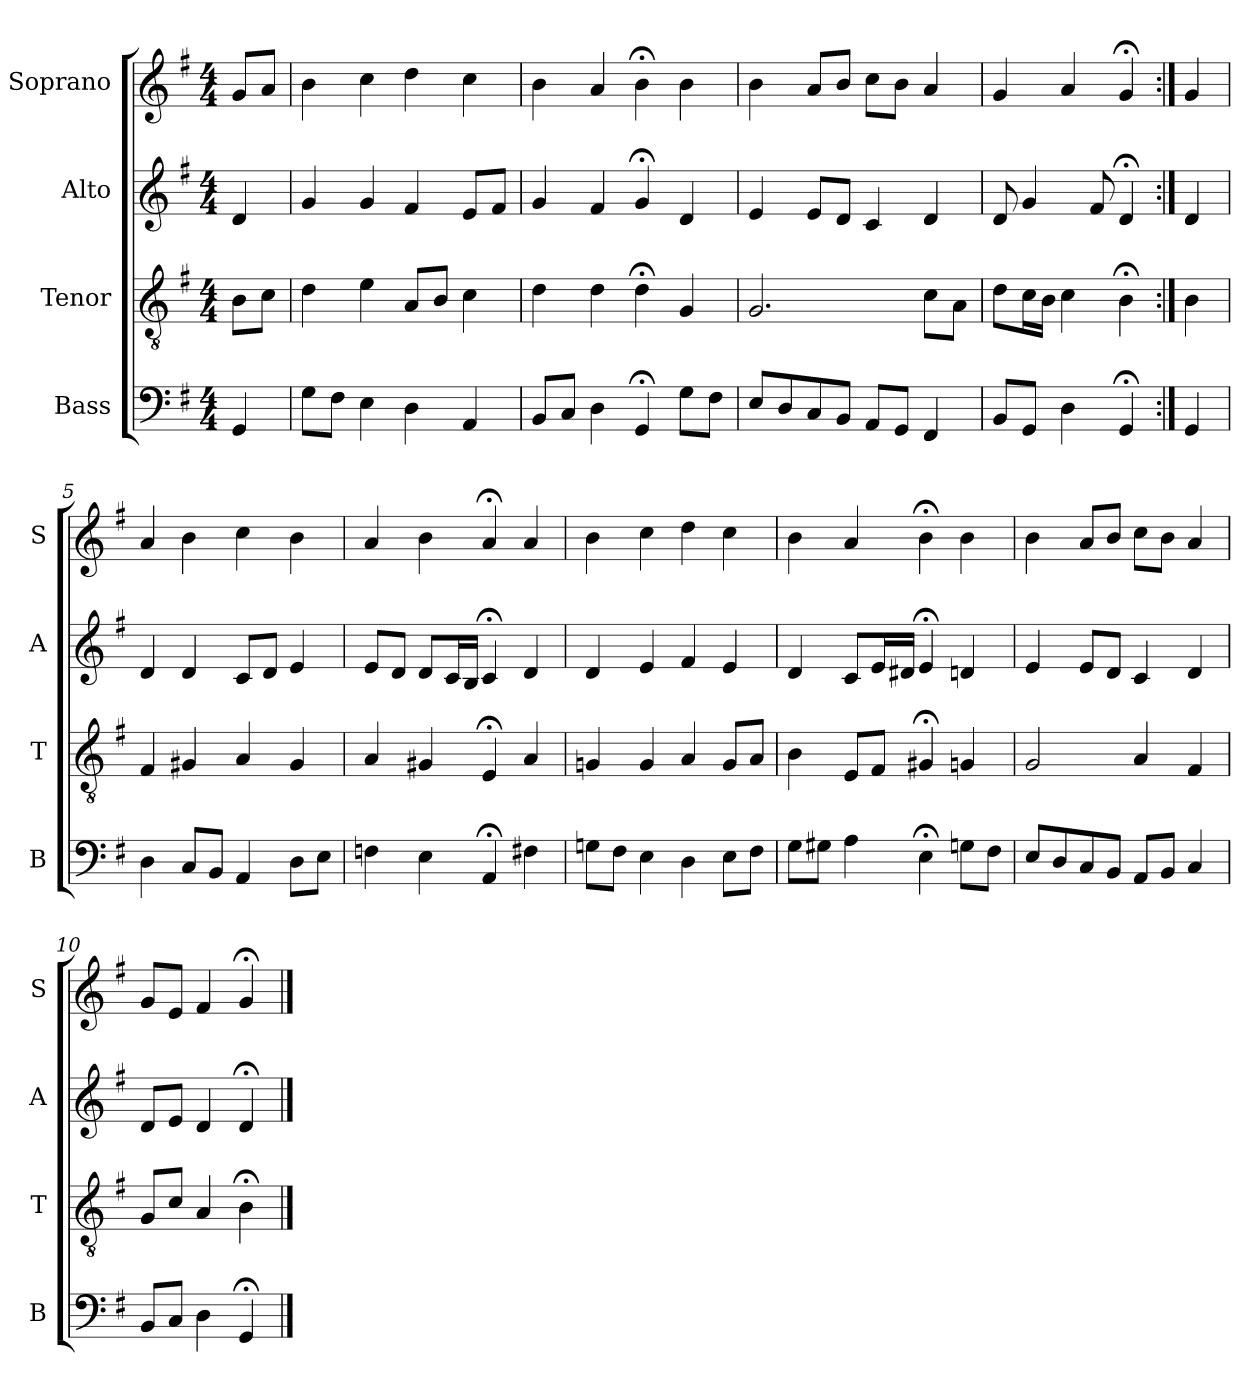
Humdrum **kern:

**kern	**kern	**kern	**kern
*part4	*part3	*part2	*part1
*staff4	*staff3	*staff2	*staff1
*I"Bass	*I"Tenor	*I"Alto	*I"Soprano
*I'B	*I'T	*I'A	*I'S
*clefF4	*clefGv2	*clefG2	*clefG2
*k[f#]	*k[f#]	*k[f#]	*k[f#]
*G:	*G:	*G:	*G:
*M4/4	*M4/4	*M4/4	*M4/4
*MM100	*MM100	*MM100	*MM100
=	=	=	=
4GG	8BL	4d	8gL
.	8cJ	.	8aJ
=1	=1	=1	=1
8GL	4d	4g	4b
8F#J	.	.	.
4E	4e	4g	4cc
4D	8AL	4f#	4dd
.	8BJ	.	.
4AA	4c	8eL	4cc
.	.	8f#J	.
=2	=2	=2	=2
8BBL	4d	4g	4b
8CJ	.	.	.
4D	4d	4f#	4a
4GG;<	4d;<	4g;<	4b;<
8GL	4G	4d	4b
8F#J	.	.	.
=3	=3	=3	=3
8EL	2.G	4e	4b
8D	.	.	.
8C	.	8eL	8aL
8BBJ	.	8dJ	8bJ
8AAL	.	4c	8ccL
8GGJ	.	.	8bJ
4FF#	8cL	4d	4a
.	8AJ	.	.
=4	=4	=4	=4
8BBL	8dL	8d	4g
8GGJ	16cL	4g	.
.	16BJJ	.	.
4D	4c	.	4a
.	.	8f#	.
4GG;<	4B;<	4d;<	4g;<
=:|!	=:|!	=:|!	=:|!
4GG	4B	4d	4g
=5	=5	=5	=5
4D	4F#	4d	4a
8CL	4G#X	4d	4b
8BBJ	.	.	.
4AA	4A	8cL	4cc
.	.	8dJ	.
8DL	4G#	4e	4b
8EJ	.	.	.
=6	=6	=6	=6
4Fn	4A	8eL	4a
.	.	8dJ	.
4E	4G#X	8dL	4b
.	.	16cL	.
.	.	16BJJ	.
4AA;<	4E;<	4c;<	4a;<
4F#X	4A	4d	4a
=7	=7	=7	=7
8GnL	4Gn	4d	4b
8F#J	.	.	.
4E	4G	4e	4cc
4D	4A	4f#	4dd
8EL	8GL	4e	4cc
8F#J	8AJ	.	.
=8	=8	=8	=8
8GL	4B	4d	4b
8G#XJ	.	.	.
4A	8EL	8cL	4a
.	8F#J	16eL	.
.	.	16d#XJJ	.
4E;<	4G#X;<	4e;<	4b;<
8GnL	4Gn	4dn	4b
8F#J	.	.	.
=9	=9	=9	=9
8EL	2G	4e	4b
8D	.	.	.
8C	.	8eL	8aL
8BBJ	.	8dJ	8bJ
8AAL	4A	4c	8ccL
8BBJ	.	.	8bJ
4C	4F#	4d	4a
=10	=10	=10	=10
8BBL	8GL	8dL	8gL
8CJ	8cJ	8eJ	8eJ
4D	4A	4d	4f#
4GG;<	4B;<	4d;<	4g;<
==	==	==	==
*-	*-	*-	*-
